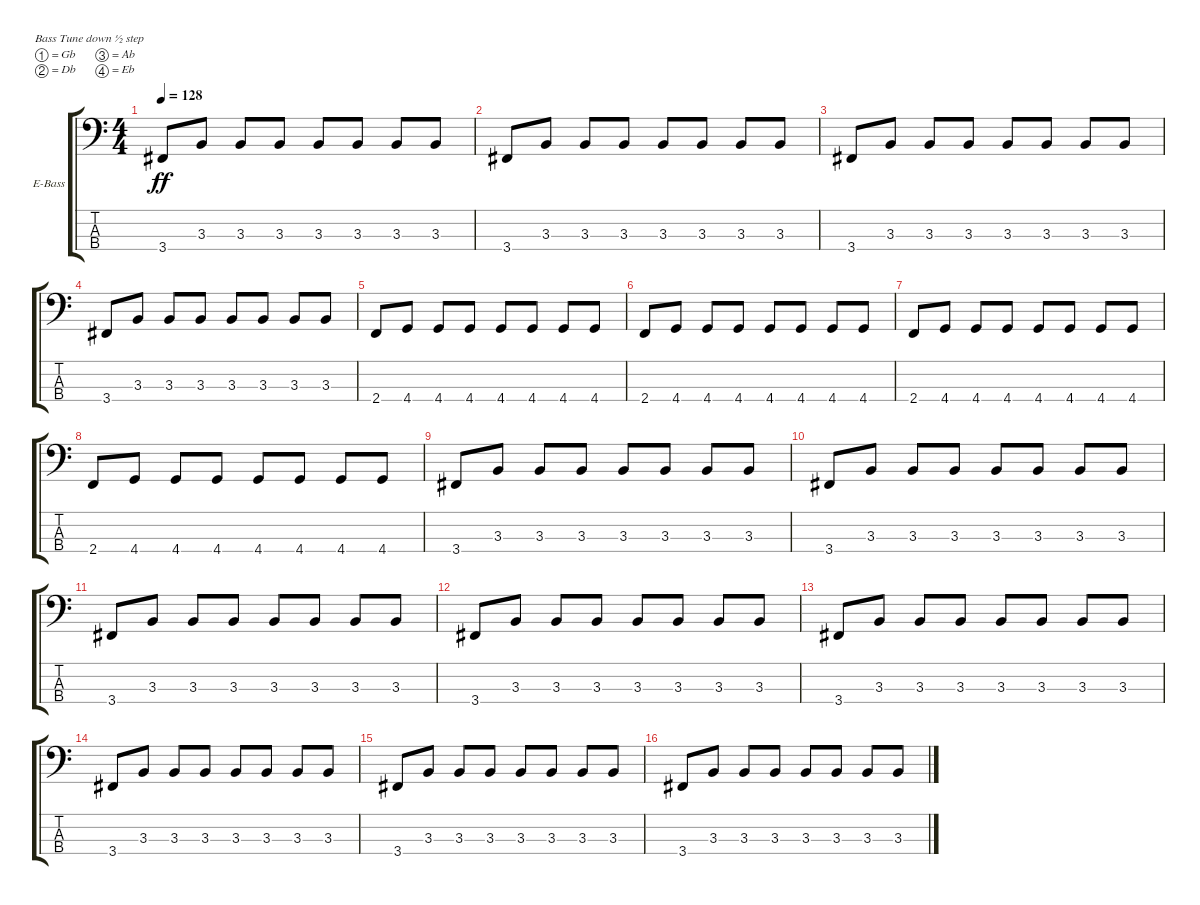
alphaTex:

\defaultSystemsLayout 4
\bracketExtendMode groupsimilarinstruments
\firstSystemTrackNameOrientation horizontal
\otherSystemsTrackNameOrientation horizontal
\track ("Bass" "E-Bass") {instrument electricbassfinger}
\staff {score tabs}
\tuning (Gb2 Db2 Ab1 Eb1)
\ts (4 4)
\tempo 128
\clef f4
\ks c
3.4.8{dy ff} 3.3.8 3.3.8 3.3.8 3.3.8 3.3.8 3.3.8 3.3.8 |
3.4.8 3.3.8 3.3.8 3.3.8 3.3.8 3.3.8 3.3.8 3.3.8 |
3.4.8 3.3.8 3.3.8 3.3.8 3.3.8 3.3.8 3.3.8 3.3.8 |
3.4.8 3.3.8 3.3.8 3.3.8 3.3.8 3.3.8 3.3.8 3.3.8 |
2.4.8 4.4.8 4.4.8 4.4.8 4.4.8 4.4.8 4.4.8 4.4.8 |
2.4.8 4.4.8 4.4.8 4.4.8 4.4.8 4.4.8 4.4.8 4.4.8 |
2.4.8 4.4.8 4.4.8 4.4.8 4.4.8 4.4.8 4.4.8 4.4.8 |
2.4.8 4.4.8 4.4.8 4.4.8 4.4.8 4.4.8 4.4.8 4.4.8 |
3.4.8 3.3.8 3.3.8 3.3.8 3.3.8 3.3.8 3.3.8 3.3.8 |
3.4.8 3.3.8 3.3.8 3.3.8 3.3.8 3.3.8 3.3.8 3.3.8 |
3.4.8 3.3.8 3.3.8 3.3.8 3.3.8 3.3.8 3.3.8 3.3.8 |
3.4.8 3.3.8 3.3.8 3.3.8 3.3.8 3.3.8 3.3.8 3.3.8 |
3.4.8 3.3.8 3.3.8 3.3.8 3.3.8 3.3.8 3.3.8 3.3.8 |
3.4.8 3.3.8 3.3.8 3.3.8 3.3.8 3.3.8 3.3.8 3.3.8 |
3.4.8 3.3.8 3.3.8 3.3.8 3.3.8 3.3.8 3.3.8 3.3.8 |
3.4.8 3.3.8 3.3.8 3.3.8 3.3.8 3.3.8 3.3.8 3.3.8
